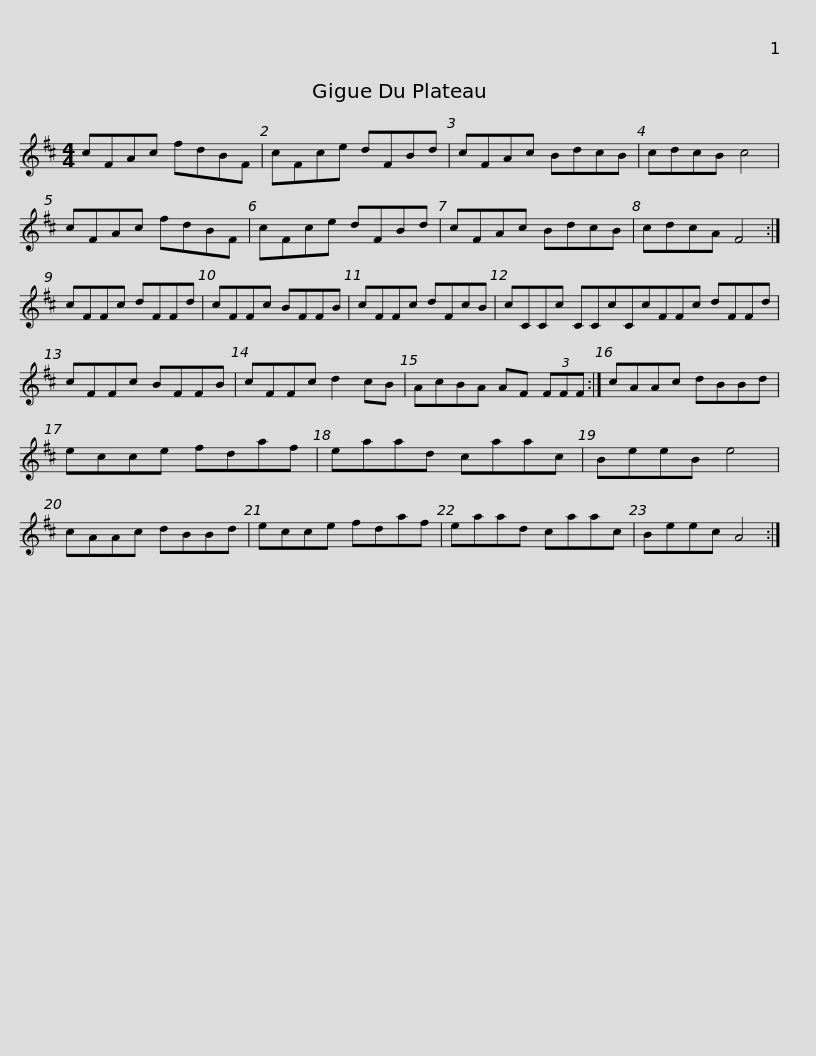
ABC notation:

X:1
L:1/8
M:4/4
I:linebreak $
K:D
V:1 treble
V:1
 cFAc fdBF | cFce dFBd | cFAc BdcB | cdcB c4 | cFAc fdBF | %5
 cFce dFBd |$ cFAc BdcB | cdcA F4 :| cFFc dFFd | cFFc BFFB | %10
 cFFc dFcB |$ cCCc CCcCcFFc dFFd | cFFc BFFB | cFFc d2 cB | AcBA AF (3FFF :|$ %15
 cAAc dBBd | ecce fdaf | eaad caac | BeeB e4 | cAAc dBBd | %20
 ecce fdaf |$ eaad caac | Beec A4 :| %23
